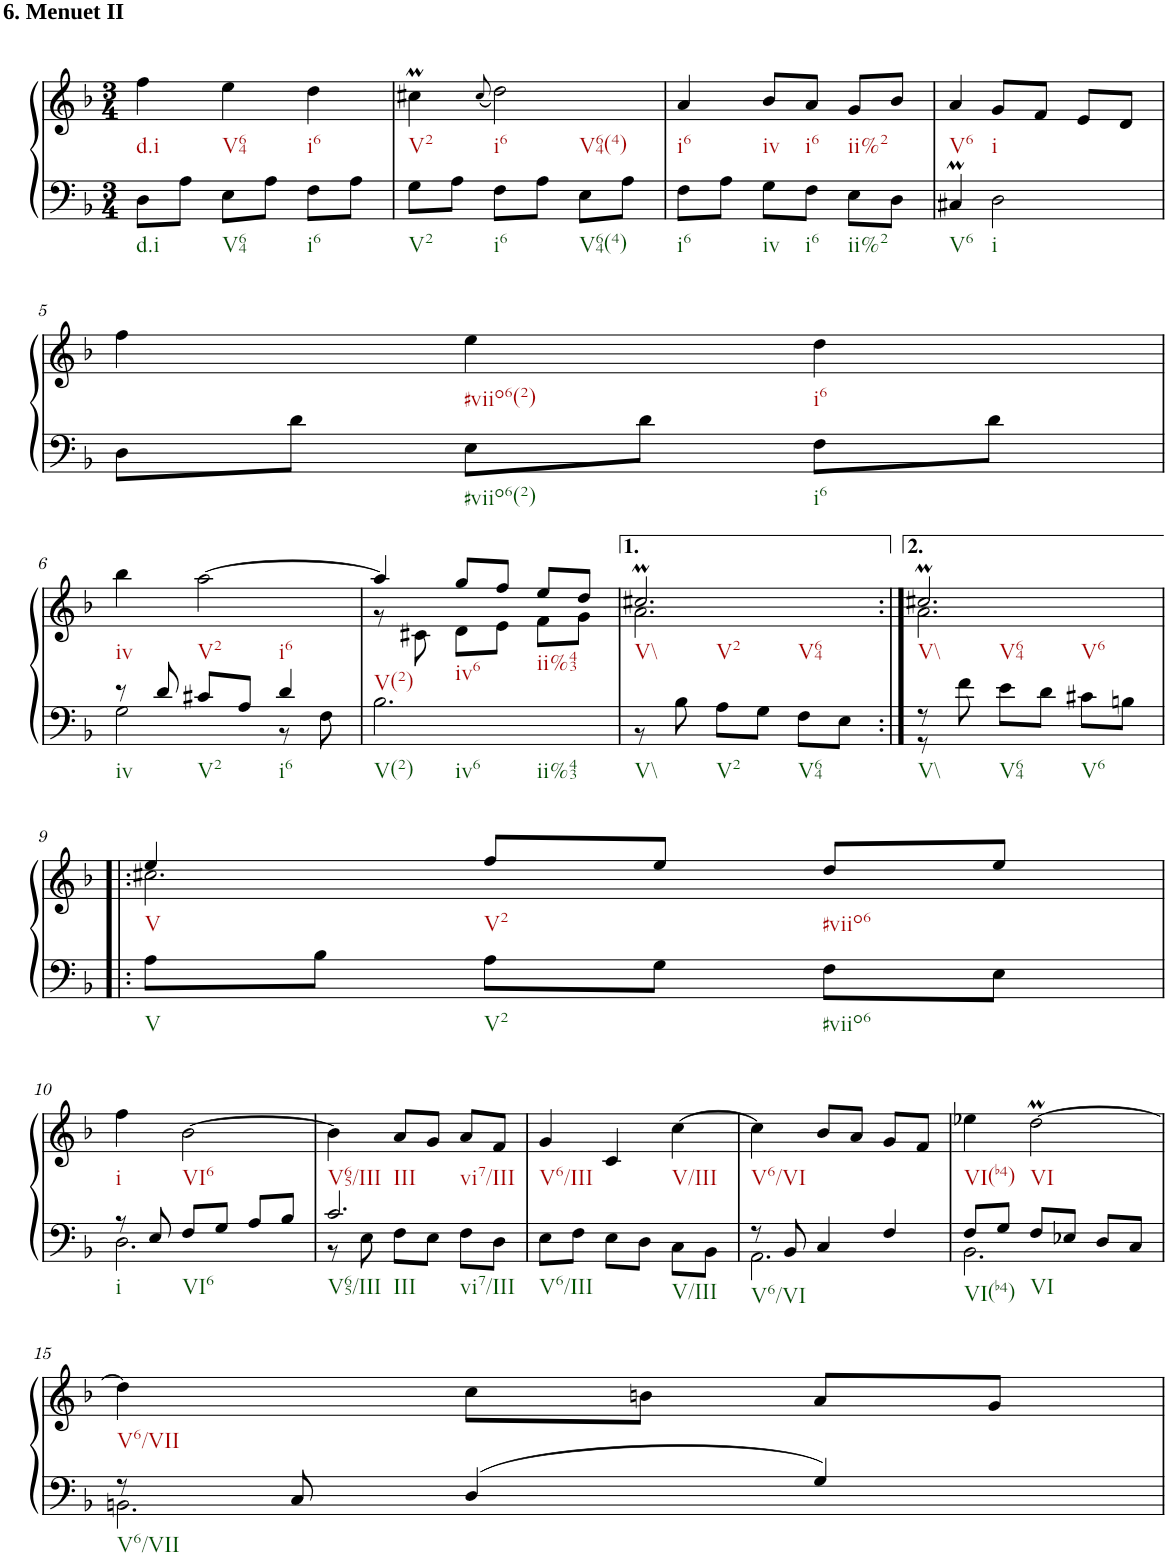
**kern	**kern
*part1	*part1
*staff2	*staff1
*I"Klavier linke Hand	*
*clefF4	*clefG2
*k[b-]	*k[b-]
*M3/4	*M3/4
=1	=1
!	!LO:TX:a:B:t=6. Menuet II
8D\L	4ff\
8A\J	.
8E\L	4ee\
8A\J	.
8F\L	4dd\
8A\J	.
=2	=2
8G\L	4cc#Xm\
8A\J	.
.	(8qcc#/
8F\L	2dd\)
8A\J	.
8E\L	.
8A\J	.
=3	=3
8F\L	4a/
8A\J	.
8G\L	8b-/L
8F\J	8a/J
8E\L	8g/L
8D\J	8b-/J
=4	=4
4C#Xm/	4a/
2D\	8g/L
.	8f/J
.	8e/L
.	8d/J
!!LO:LB:g=z
=5	=5
8D\L	4ff\
8d\J	.
8E\L	4ee\
8d\J	.
8F\L	4dd\
8d\J	.
!!LO:LB:g=z
=6	=6
*^	*
8r	2G\	4bb-\
8d/	.	.
8c#X/L	.	[2aa\
8A/J	.	.
4d/	8r	.
.	8F\	.
=7	=7	=7
*	*	*^
4ryy	2.B-\	4aa/]	8r
.	.	.	8c#X\
2ryy	.	8gg/L	8d\L
.	.	8ff/J	8e\J
.	.	8ee/L	8f\L
.	.	8dd/J	8g\J
=8	=8	=8	=8
4ryy	8r	2.cc#Xm/	2.a\
.	8B-\	.	.
4ryy	8A\L	.	.
.	8G\J	.	.
4ryy	8F\L	.	.
.	8E\J	.	.
=8X1:|!	=8X1:|!	=8X1:|!	=8X1:|!
8r	8r	2.cc#Xm/	2.a\
8ryy	8f\	.	.
4ryy	8e\L	.	.
.	8d\J	.	.
4ryy	8c#X\L	.	.
.	8Bn\J	.	.
!!LO:LB:g=z	!!
=9!|:	=9!|:	=9!|:	=9!|:
2.ryy	8A\L	4ee/	2.cc#X\
.	8B-\J	.	.
.	8A\L	8ff/L	.
.	8G\J	8ee/J	.
.	8F\L	8dd/L	.
.	8E\J	8ee/J	.
*	*	*v	*v
!!LO:LB:g=z
=10	=10	=10
8r	2.D\	4ff\
8E/	.	.
8F/L	.	[2b-\
8G/J	.	.
8A/L	.	.
8B-/J	.	.
=11	=11	=11
2.c/	8r	4b-\]
.	8E\	.
.	8F\L	8a/L
.	8E\J	8g/J
.	8F\L	8a/L
.	8D\J	8f/J
=12	=12	=12
2.ryy	8E\L	4g/
.	8F\J	.
.	8E\L	4c/
.	8D\J	.
.	8C\L	[4cc\
.	8BB-\J	.
=13	=13	=13
8r	2.AA\	4cc\]
8BB-/	.	.
4C/	.	8b-/L
.	.	8a/J
4F/	.	8g/L
.	.	8f/J
=14	=14	=14
8F/L	2.BB-\	4ee-X\
8G/J	.	.
8F/L	.	[2ddM\
8E-X/J	.	.
8D/L	.	.
8C/J	.	.
!!LO:LB:g=z
=15	=15	=15
8r	2.BBn\	4dd\]
8C/	.	.
4D/	.	8cc\L
.	.	8bn\J
4G/	.	8a/L
.	.	8g/J
*v	*v	*
=	=
*-	*-
